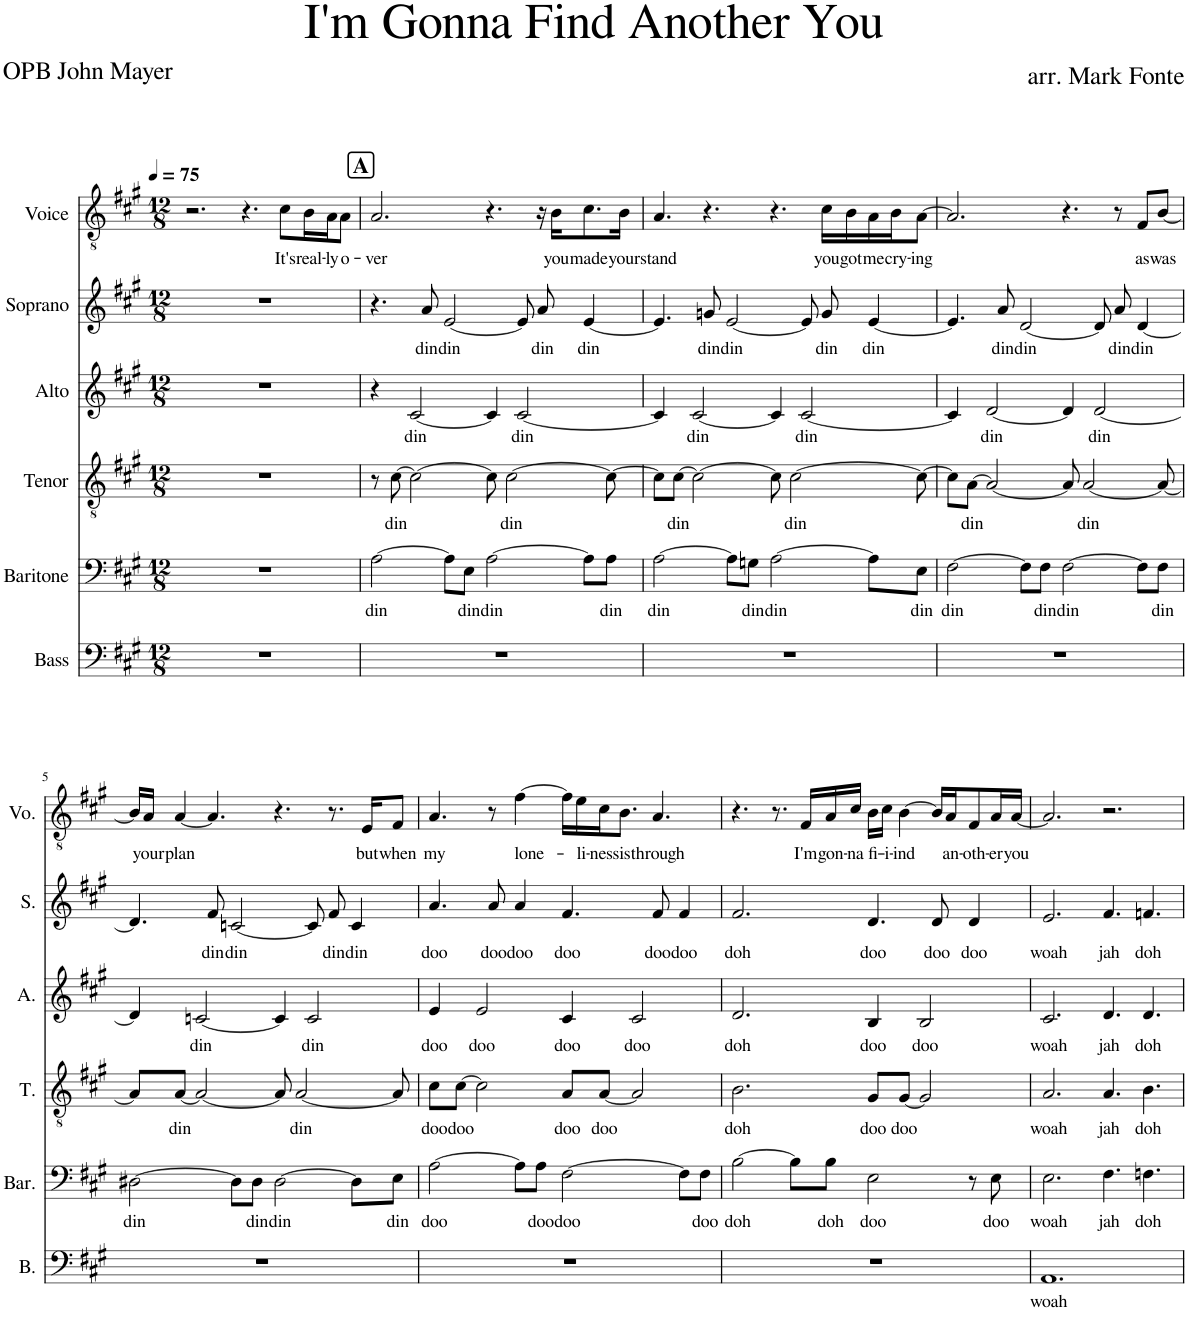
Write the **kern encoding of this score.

**kern	**text	**kern	**text	**kern	**text	**kern	**text	**kern	**text	**kern	**text
*part6	*part6	*part5	*part5	*part4	*part4	*part3	*part3	*part2	*part2	*part1	*part1
*staff6	*staff6	*staff5	*staff5	*staff4	*staff4	*staff3	*staff3	*staff2	*staff2	*staff1	*staff1
*I"Bass	*	*I"Baritone	*	*I"Tenor	*	*I"Alto	*	*I"Soprano	*	*I"Voice	*
*I'B.	*	*I'Bar.	*	*I'T.	*	*I'A.	*	*I'S.	*	*I'Vo.	*
*clefF4	*	*clefF4	*	*clefGv2	*	*clefG2	*	*clefG2	*	*clefGv2	*
*k[f#c#g#]	*	*k[f#c#g#]	*	*k[f#c#g#]	*	*k[f#c#g#]	*	*k[f#c#g#]	*	*k[f#c#g#]	*
*M12/8	*	*M12/8	*	*M12/8	*	*M12/8	*	*M12/8	*	*M12/8	*
*MM75	*	*MM75	*	*MM75	*	*MM75	*	*MM75	*	*MM75	*
=1	=1	=1	=1	=1	=1	=1	=1	=1	=1	=1	=1
1.r	.	1.r	.	1.r	.	1.r	.	1.r	.	2.r	.
.	.	.	.	.	.	.	.	.	.	4.r	.
!	!	!	!	!	!	!	!	!	!	!	!LO:LY:b
.	.	.	.	.	.	.	.	.	.	8c#\L	It's
!	!	!	!	!	!	!	!	!	!	!	!LO:LY:b
.	.	.	.	.	.	.	.	.	.	16B\L	real-
!	!	!	!	!	!	!	!	!	!	!	!LO:LY:b
.	.	.	.	.	.	.	.	.	.	16A\J	-ly
!	!	!	!	!	!	!	!	!	!	!	!LO:LY:b
.	.	.	.	.	.	.	.	.	.	8A\J	o-
!!LO:REH:place=s1:a:B:cj:fs=14:t=A
=2	=2	=2	=2	=2	=2	=2	=2	=2	=2	=2	=2
!	!	!	!LO:LY:b	!	!	!	!	!	!	!	!LO:LY:b
1.r	.	[2A\	din	8r	.	4r	.	4.r	.	2.A/	-ver
!	!	!	!	!	!LO:LY:b	!	!	!	!	!	!
.	.	.	.	[8c#\	din	.	.	.	.	.	.
!	!	!	!	!	!	!	!LO:LY:b	!	!	!	!
.	.	.	.	2c#\_	.	[2c#/	din	.	.	.	.
!	!	!	!	!	!	!	!	!	!LO:LY:b	!	!
.	.	.	.	.	.	.	.	8a/	din	.	.
!	!	!	!	!	!	!	!	!	!LO:LY:b	!	!
.	.	8A\L]	.	.	.	.	.	[2e/	din	.	.
!	!	!	!LO:LY:b	!	!	!	!	!	!	!	!
.	.	8E\J	din	.	.	.	.	.	.	.	.
!	!	!	!LO:LY:b	!	!	!	!	!	!	!	!
.	.	[2A\	din	8c#\]	.	4c#/]	.	.	.	4.r	.
!	!	!	!	!	!LO:LY:b	!	!	!	!	!	!
.	.	.	.	[2c#\	din	.	.	.	.	.	.
!	!	!	!	!	!	!	!LO:LY:b	!	!	!	!
.	.	.	.	.	.	[2c#/	din	8e/]	.	.	.
!	!	!	!	!	!	!	!	!	!LO:LY:b	!	!
.	.	.	.	.	.	.	.	8a/	din	16r	.
!	!	!	!	!	!	!	!	!	!	!	!LO:LY:b
.	.	.	.	.	.	.	.	.	.	16B\KL	you
!	!	!	!	!	!	!	!	!	!LO:LY:b	!	!LO:LY:b
.	.	8A\L]	.	.	.	.	.	[4e/	din	8.c#\	made
!	!	!	!LO:LY:b	!	!	!	!	!	!	!	!
.	.	8A\J	din	8c#\_	.	.	.	.	.	.	.
!	!	!	!	!	!	!	!	!	!	!	!LO:LY:b
.	.	.	.	.	.	.	.	.	.	16B\Jk	your
=3	=3	=3	=3	=3	=3	=3	=3	=3	=3	=3	=3
!	!	!	!LO:LY:b	!	!	!	!	!	!	!	!LO:LY:b
1.r	.	[2A\	din	8c#\L]	.	4c#/]	.	4.e/]	.	4.A/	stand
!	!	!	!	!	!LO:LY:b	!	!	!	!	!	!
.	.	.	.	[8c#\J	din	.	.	.	.	.	.
!	!	!	!	!	!	!	!LO:LY:b	!	!	!	!
.	.	.	.	2c#\_	.	[2c#/	din	.	.	.	.
!	!	!	!	!	!	!	!	!	!LO:LY:b	!	!
.	.	.	.	.	.	.	.	8gn/	din	4.r	.
!	!	!	!	!	!	!	!	!	!LO:LY:b	!	!
.	.	8A\L]	.	.	.	.	.	[2e/	din	.	.
!	!	!	!LO:LY:b	!	!	!	!	!	!	!	!
.	.	8Gn\J	din	.	.	.	.	.	.	.	.
!	!	!	!LO:LY:b	!	!	!	!	!	!	!	!
.	.	[2A\	din	8c#\]	.	4c#/]	.	.	.	4.r	.
!	!	!	!	!	!LO:LY:b	!	!	!	!	!	!
.	.	.	.	[2c#\	din	.	.	.	.	.	.
!	!	!	!	!	!	!	!LO:LY:b	!	!	!	!
.	.	.	.	.	.	[2c#/	din	8e/]	.	.	.
!	!	!	!	!	!	!	!	!	!LO:LY:b	!	!LO:LY:b
.	.	.	.	.	.	.	.	8g/	din	16c#\LL	you
!	!	!	!	!	!	!	!	!	!	!	!LO:LY:b
.	.	.	.	.	.	.	.	.	.	16B\	got
!	!	!	!	!	!	!	!	!	!LO:LY:b	!	!LO:LY:b
.	.	8A\L]	.	.	.	.	.	[4e/	din	16A\	me
!	!	!	!	!	!	!	!	!	!	!	!LO:LY:b
.	.	.	.	.	.	.	.	.	.	16B\J	cry-
!	!	!	!LO:LY:b	!	!	!	!	!	!	!	!LO:LY:b
.	.	8E\J	din	8c#\_	.	.	.	.	.	[8A\J	-ing
=4	=4	=4	=4	=4	=4	=4	=4	=4	=4	=4	=4
!	!	!	!LO:LY:b	!	!	!	!	!	!	!	!
1.r	.	[2F#\	din	8c#\L]	.	4c#/]	.	4.e/]	.	2.A/]	.
!	!	!	!	!	!LO:LY:b	!	!	!	!	!	!
.	.	.	.	[8A\J	din	.	.	.	.	.	.
!	!	!	!	!	!	!	!LO:LY:b	!	!	!	!
.	.	.	.	2A/_	.	[2d/	din	.	.	.	.
!	!	!	!	!	!	!	!	!	!LO:LY:b	!	!
.	.	.	.	.	.	.	.	8a/	din	.	.
!	!	!	!	!	!	!	!	!	!LO:LY:b	!	!
.	.	8F#\L]	.	.	.	.	.	[2d/	din	.	.
!	!	!	!LO:LY:b	!	!	!	!	!	!	!	!
.	.	8F#\J	din	.	.	.	.	.	.	.	.
!	!	!	!LO:LY:b	!	!	!	!	!	!	!	!
.	.	[2F#\	din	8A/]	.	4d/]	.	.	.	4.r	.
!	!	!	!	!	!LO:LY:b	!	!	!	!	!	!
.	.	.	.	[2A/	din	.	.	.	.	.	.
!	!	!	!	!	!	!	!LO:LY:b	!	!	!	!
.	.	.	.	.	.	[2d/	din	8d/]	.	.	.
!	!	!	!	!	!	!	!	!	!LO:LY:b	!	!
.	.	.	.	.	.	.	.	8a/	din	8r	.
!	!	!	!	!	!	!	!	!	!LO:LY:b	!	!LO:LY:b
.	.	8F#\L]	.	.	.	.	.	[4d/	din	8F#/L	as
!	!	!	!LO:LY:b	!	!	!	!	!	!	!	!LO:LY:b
.	.	8F#\J	din	8A/_	.	.	.	.	.	[8B/J	was
!!LO:LB:g=z
=5	=5	=5	=5	=5	=5	=5	=5	=5	=5	=5	=5
!	!	!	!LO:LY:b	!	!	!	!	!	!	!	!
1.r	.	[2D#X\	din	8A/L]	.	4d/]	.	4.d/]	.	16B/LL]	.
!	!	!	!	!	!	!	!	!	!	!	!LO:LY:b
.	.	.	.	.	.	.	.	.	.	16A/JJ	your
!	!	!	!	!	!LO:LY:b	!	!	!	!	!	!LO:LY:b
.	.	.	.	[8A/J	din	.	.	.	.	[4A/	plan
!	!	!	!	!	!	!	!LO:LY:b	!	!	!	!
.	.	.	.	2A/_	.	[2cn/	din	.	.	.	.
!	!	!	!	!	!	!	!	!	!LO:LY:b	!	!
.	.	.	.	.	.	.	.	8f#/	din	4.A/]	.
!	!	!	!	!	!	!	!	!	!LO:LY:b	!	!
.	.	8D#\L]	.	.	.	.	.	[2cn/	din	.	.
!	!	!	!LO:LY:b	!	!	!	!	!	!	!	!
.	.	8D#\J	din	.	.	.	.	.	.	.	.
!	!	!	!LO:LY:b	!	!	!	!	!	!	!	!
.	.	[2D#\	din	8A/]	.	4c/]	.	.	.	4.r	.
!	!	!	!	!	!LO:LY:b	!	!	!	!	!	!
.	.	.	.	[2A/	din	.	.	.	.	.	.
!	!	!	!	!	!	!	!LO:LY:b	!	!	!	!
.	.	.	.	.	.	2c/	din	8c/]	.	.	.
!	!	!	!	!	!	!	!	!	!LO:LY:b	!	!
.	.	.	.	.	.	.	.	8f#/	din	8.r	.
!	!	!	!	!	!	!	!	!	!LO:LY:b	!	!
.	.	8D#\L]	.	.	.	.	.	4c/	din	.	.
!	!	!	!	!	!	!	!	!	!	!	!LO:LY:b
.	.	.	.	.	.	.	.	.	.	16E/KL	but
!	!	!	!LO:LY:b	!	!	!	!	!	!	!	!LO:LY:b
.	.	8E\J	din	8A/]	.	.	.	.	.	8F#/J	when
=6	=6	=6	=6	=6	=6	=6	=6	=6	=6	=6	=6
!	!	!	!LO:LY:b	!	!LO:LY:b	!	!LO:LY:b	!	!LO:LY:b	!	!LO:LY:b
1.r	.	[2A\	doo	8c#\L	doo	4e/	doo	4.a/	doo	4.A/	my
!	!	!	!	!	!LO:LY:b	!	!	!	!	!	!
.	.	.	.	[8c#\J	doo	.	.	.	.	.	.
!	!	!	!	!	!	!	!LO:LY:b	!	!	!	!
.	.	.	.	2c#\]	.	2e/	doo	.	.	.	.
!	!	!	!	!	!	!	!	!	!LO:LY:b	!	!
.	.	.	.	.	.	.	.	8a/	doo	8r	.
!	!	!	!	!	!	!	!	!	!LO:LY:b	!	!LO:LY:b
.	.	8A\L]	.	.	.	.	.	4a/	doo	[4f#\	lone-
!	!	!	!LO:LY:b	!	!	!	!	!	!	!	!
.	.	8A\J	doo	.	.	.	.	.	.	.	.
!	!	!	!LO:LY:b	!	!LO:LY:b	!	!LO:LY:b	!	!LO:LY:b	!	!
.	.	[2F#\	doo	8A/L	doo	4c#/	doo	4.f#/	doo	16f#\LL]	.
!	!	!	!	!	!	!	!	!	!	!	!LO:LY:b
.	.	.	.	.	.	.	.	.	.	16e\	-li-
!	!	!	!	!	!LO:LY:b	!	!	!	!	!	!LO:LY:b
.	.	.	.	[8A/J	doo	.	.	.	.	16c#\J	-ness
!	!	!	!	!	!	!	!	!	!	!	!LO:LY:b
.	.	.	.	.	.	.	.	.	.	8.B\J	is
!	!	!	!	!	!	!	!LO:LY:b	!	!	!	!
.	.	.	.	2A/]	.	2c#/	doo	.	.	.	.
!	!	!	!	!	!	!	!	!	!LO:LY:b	!	!LO:LY:b
.	.	.	.	.	.	.	.	8f#/	doo	4.A/	through
!	!	!	!	!	!	!	!	!	!LO:LY:b	!	!
.	.	8F#\L]	.	.	.	.	.	4f#/	doo	.	.
!	!	!	!LO:LY:b	!	!	!	!	!	!	!	!
.	.	8F#\J	doo	.	.	.	.	.	.	.	.
=7	=7	=7	=7	=7	=7	=7	=7	=7	=7	=7	=7
!	!	!	!LO:LY:b	!	!LO:LY:b	!	!LO:LY:b	!	!LO:LY:b	!	!
1.r	.	[2B\	doh	2.B\	doh	2.d/	doh	2.f#/	doh	4.r	.
.	.	.	.	.	.	.	.	.	.	8.r	.
.	.	8B\L]	.	.	.	.	.	.	.	.	.
!	!	!	!	!	!	!	!	!	!	!	!LO:LY:b
.	.	.	.	.	.	.	.	.	.	16F#/LL	I'm
!	!	!	!LO:LY:b	!	!	!	!	!	!	!	!LO:LY:b
.	.	8B\J	doh	.	.	.	.	.	.	16A/	gon-
!	!	!	!	!	!	!	!	!	!	!	!LO:LY:b
.	.	.	.	.	.	.	.	.	.	16c#/JJ	-na
!	!	!	!LO:LY:b	!	!LO:LY:b	!	!LO:LY:b	!	!LO:LY:b	!	!LO:LY:b
.	.	2E\	doo	8G#/L	doo	4B/	doo	4.d/	doo	16B\LL	fi-
!	!	!	!	!	!	!	!	!	!	!	!LO:LY:b
.	.	.	.	.	.	.	.	.	.	16c#\JJ	-i-
!	!	!	!	!	!LO:LY:b	!	!	!	!	!	!LO:LY:b
.	.	.	.	[8G#/J	doo	.	.	.	.	[4B\	-ind
!	!	!	!	!	!	!	!LO:LY:b	!	!	!	!
.	.	.	.	2G#/]	.	2B/	doo	.	.	.	.
!	!	!	!	!	!	!	!	!	!LO:LY:b	!	!
.	.	.	.	.	.	.	.	8d/	doo	16B/LL]	.
!	!	!	!	!	!	!	!	!	!	!	!LO:LY:b
.	.	.	.	.	.	.	.	.	.	16A/J	an-
!	!	!	!	!	!	!	!	!	!LO:LY:b	!	!LO:LY:b
.	.	8r	.	.	.	.	.	4d/	doo	8F#/	-oth-
!	!	!	!LO:LY:b	!	!	!	!	!	!	!	!LO:LY:b
.	.	8E\	doo	.	.	.	.	.	.	16A/L	-er
!	!	!	!	!	!	!	!	!	!	!	!LO:LY:b
.	.	.	.	.	.	.	.	.	.	[16A/JJ	you
=8	=8	=8	=8	=8	=8	=8	=8	=8	=8	=8	=8
!	!LO:LY:b	!	!LO:LY:b	!	!LO:LY:b	!	!LO:LY:b	!	!LO:LY:b	!	!
1.AA	woah	2.E\	woah	2.A/	woah	2.c#/	woah	2.e/	woah	2.A/]	.
!	!	!	!LO:LY:b	!	!LO:LY:b	!	!LO:LY:b	!	!LO:LY:b	!	!
.	.	4.F#\	jah	4.A/	jah	4.d/	jah	4.f#/	jah	2.r	.
!	!	!	!LO:LY:b	!	!LO:LY:b	!	!LO:LY:b	!	!LO:LY:b	!	!
.	.	4.Fn\	doh	4.B\	doh	4.d/	doh	4.fn/	doh	.	.
=	=	=	=	=	=	=	=	=	=	=	=
*-	*-	*-	*-	*-	*-	*-	*-	*-	*-	*-	*-
